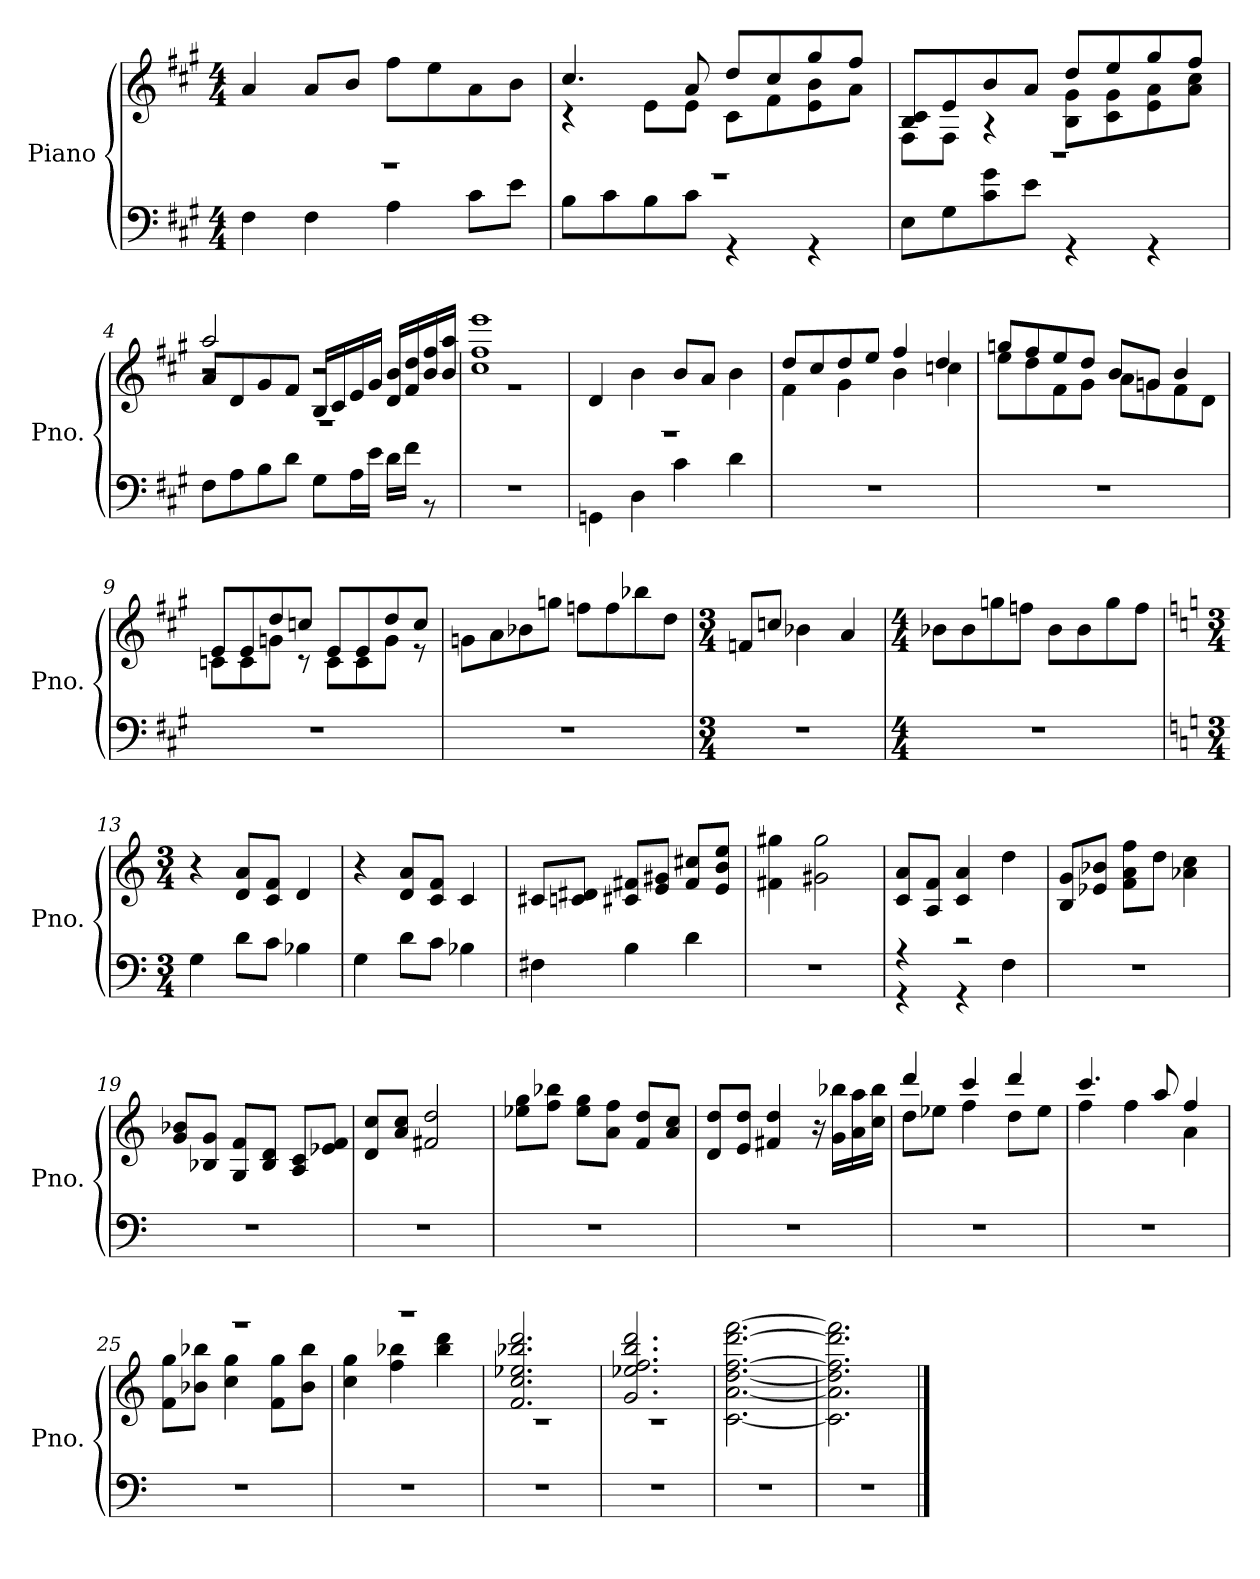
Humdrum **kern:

**kern	**kern
*part1	*part1
*staff2	*staff1
*I"Piano	*
*I'Pno.	*
*clefF4	*clefG2
*k[f#c#g#]	*k[f#c#g#]
*M4/4	*M4/4
*MM75	*MM75
=1	=1
*^	*
1r	4F#\	4a/
.	4F#\	8a/L
.	.	8b/J
.	4A\	8ff#\L
.	.	8ee\
.	8c#\L	8a\
.	8e\J	8b\J
=2	=2	=2
*	*	*^
1r	8B\L	4.cc#/	4r
.	8c#\	.	.
.	8B\	.	8e\L
.	8c#\J	8a/	8e\J
.	4r	8dd/L	8c#\L
.	.	8cc#/	8f#\
.	4r	8gg#/	8e\ 8b\
.	.	8ff#/J	8a\J
=3	=3	=3	=3
1r	8E\L	8B/ 8c#/L	8F#\L
.	8G#\	8e/	8F#\J
.	8c#\ 8g#\	8b/	4r
.	8e\J	8a/J	.
.	4r	8dd/L	8B\ 8g#\L
.	.	8ee/	8c#\ 8g#\
.	4r	8gg#/	8e\ 8a\
.	.	8ff#/J	8a\ 8cc#\J
=4	=4	=4	=4
*	*	*	*^
1r	8F#\L	8a/L	2r	2aa/
.	8A\	8d/	.	.
.	8B\	8g#/	.	.
.	8d\J	8f#/J	.	.
.	8G#\L	16B/LL	2r	2r
.	.	16c#/	.	.
.	16A\L	16e/	.	.
.	16e\JJ	16g#/JJ	.	.
.	16d\LL	16d/ 16b/LL	.	.
.	16f#\JJ	16f#/ 16dd/	.	.
.	8r	16b/ 16ff#/	.	.
.	.	16b/ 16aa/JJ	.	.
*v	*v	*	*	*
*	*	*v	*v
!!LO:LB:g=z
=5	=5	=5
1r	1cc# 1ff# 1eee	1r
*	*v	*v
=6	=6
*^	*
1r	4GGn\	4d/
.	4D\	4b\
.	4c#\	8b/L
.	.	8a/J
.	4d\	4b\
*v	*v	*
=7	=7
*	*^
1r	8dd/L	4f#\
.	8cc#/	.
.	8dd/	4g#\
.	8ee/J	.
.	4ff#/	4b\
.	4dd/	4ccn\
=8	=8	=8
1r	8ggn/L	8ee\L
.	8ff#/	8dd\
.	8ee/	8f#\
.	8dd/J	8g#\J
.	8b/L	8a\L
.	8gn/J	8g\
.	4b/	8f#\
.	.	8d\J
=9	=9	=9
1r	8e/L	8cn\L
.	8e/	8c\
.	8dd/	8gn\J
.	8ccn/J	8r
.	8e/L	8c\L
.	8e/	8c\
.	8dd/	8g\J
.	8cc/J	8r
*	*v	*v
!!LO:LB:g=z
=10	=10
1r	8gn\L
.	8a\
.	8b-X\
.	8ggn\J
.	8ffn\L
.	8ff\
.	8bb-X\
.	8dd\J
=11	=11
*M3/4	*M3/4
2.r	8fn/L
.	8ccn/J
.	4b-X\
.	4a/
=12	=12
*M4/4	*M4/4
1r	8b-X\L
.	8b-\
.	8ggn\
.	8ffn\J
.	8b-\L
.	8b-\
.	8gg\
.	8ff\J
=13	=13
*k[]	*k[]
*M3/4	*M3/4
4G\	4r
8d\L	8d/ 8a/L
8c\J	8c/ 8f/J
4B-X\	4d/
=14	=14
4G\	4r
8d\L	8d/ 8a/L
8c\J	8c/ 8f/J
4B-X\	4c/
!!LO:LB:g=z
=15	=15
4F#X\	8c#X/L
.	8cn/ 8d#X/J
4B\	8c#X/ 8f#X/L
.	8e/ 8g#X/J
4d\	8f#/ 8cc#X/L
.	8e/ 8b/ 8ee/J
=16	=16
2.r	4f#X\ 4gg#X\
.	2g#X\ 2gg#\
=17	=17
*k[]	*k[]
*^	*
4r	4r	8c/ 8a/L
.	.	8A/ 8f/J
2r	4r	4c/ 4a/
.	4F\	4dd\
*v	*v	*
=18	=18
2.r	8B/ 8g/L
.	8e-X/ 8b-X/J
.	8f\ 8a\ 8ff\L
.	8dd\J
.	4a-X\ 4cc\
=19	=19
2.r	8g/ 8b-X/L
.	8B-X/ 8g/J
.	8G/ 8f/L
.	8B-/ 8d/J
.	8A/ 8c/L
.	8e-X/ 8f/J
=20	=20
2.r	8d/ 8cc/L
.	8a/ 8cc/J
.	2f#X/ 2dd/
!!LO:LB:g=z
=21	=21
2.r	8ee-X\ 8gg\L
.	8ff\ 8bb-X\J
.	8ee-\ 8gg\L
.	8a\ 8ff\J
.	8f/ 8dd/L
.	8a/ 8cc/J
=22	=22
2.r	8d/ 8dd/L
.	8e/ 8dd/J
.	4f#X/ 4dd/
.	16r
.	16g\ 16bb-X\LL
.	16a\ 16aa\
.	16cc\ 16bb-\JJ
=23	=23
*	*^
2.r	4ddd/	8dd\L
.	.	8ee-X\J
.	4ccc/	4ff\
.	4ddd/	8dd\L
.	.	8ee-\J
=24	=24	=24
2.r	4.ccc/	4ff\
.	.	4ff\
.	8aa/	.
.	4ff/	4a\
=25	=25	=25
2.r	2.r	8f\ 8gg\L
.	.	8b-X\ 8bb-X\J
.	.	4cc\ 4gg\
.	.	8f\ 8gg\L
.	.	8b-\ 8bb-\J
=26	=26	=26
2.r	2.r	4cc\ 4gg\
.	.	4ff\ 4bb-X\
.	.	4bb-\ 4ddd\
!!LO:PB:g=z	!!
=27	=27	=27
2.r	2.f/ 2.cc/ 2.ee-X/ 2.bb-X/ 2.ddd/	2.r
=28	=28	=28
2.r	2.g/ 2.ee-X/ 2.ff/ 2.bb/ 2.ddd/	2.r
*	*v	*v
=29	=29
2.r	[2.c\ [2.a\ [2.dd\ [2.ff\ [2.ddd\ [2.fff\
=30	=30
2.r	2.c\] 2.a\] 2.dd\] 2.ff\] 2.ddd\] 2.fff\]
==	==
*-	*-
